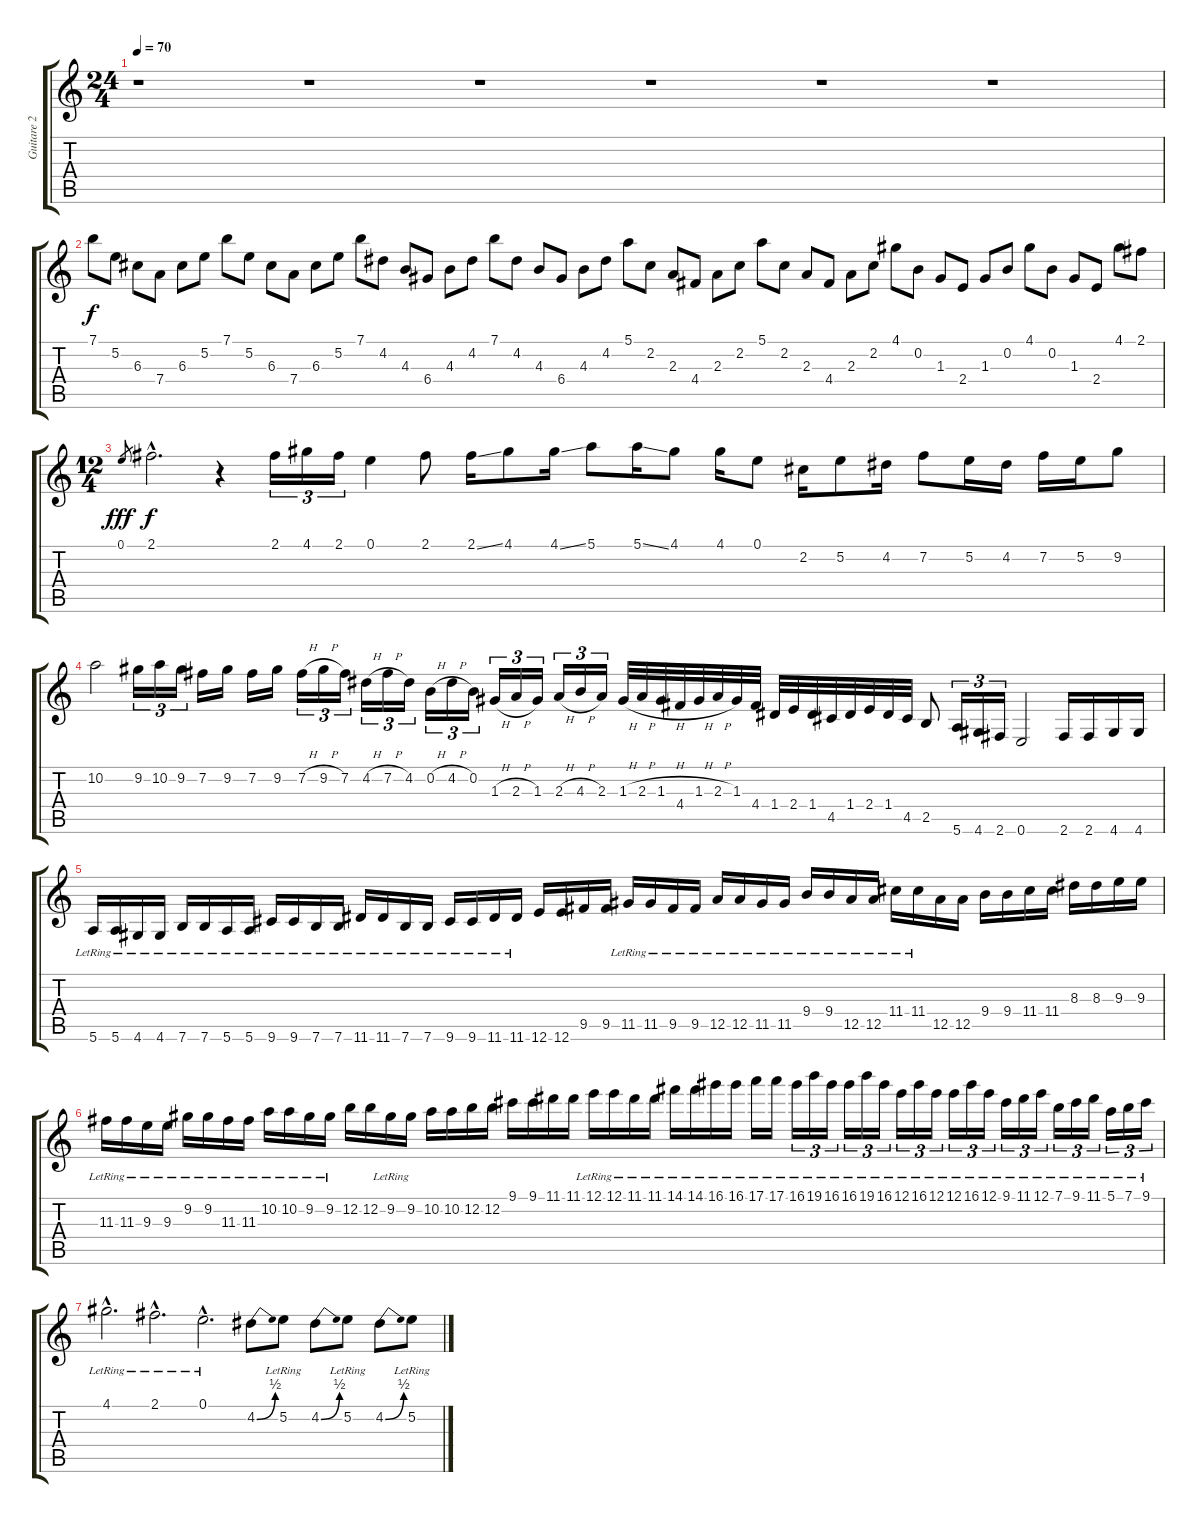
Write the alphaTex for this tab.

\track ("Guitare 2" "Guitare 2") {instrument electricguitarclean}
\staff {score tabs}
\tuning (E4 B3 G3 D3 A2 E2) {hide}
\ts (24 4)
\tempo 70
\clef g2
\ks c
r.1{dy f instrument electricguitarclean} r.1 r.1 r.1 r.1 r.1 |
7.1.8 5.2.8 6.3.8 7.4.8 6.3.8 5.2.8 7.1.8 5.2.8 6.3.8 7.4.8 6.3.8 5.2.8 7.1.8 4.2.8 4.3.8 6.4.8 4.3.8 4.2.8 7.1.8 4.2.8 4.3.8 6.4.8 4.3.8 4.2.8 5.1.8 2.2.8 2.3.8 4.4.8 2.3.8 2.2.8 5.1.8 2.2.8 2.3.8 4.4.8 2.3.8 2.2.8 4.1.8 0.2.8 1.3.8 2.4.8 1.3.8 0.2.8 4.1.8 0.2.8 1.3.8 2.4.8 4.1.8 2.1.8 |
\ts (12 4)
0.1.8{gr dy fff} 2.1{hac}.2{d dy f} r.4 2.1.16{tu (3 2)} 4.1.16{tu (3 2)} 2.1.16{tu (3 2)} 0.1.4 2.1.8 2.1{ss}.16 4.1.8 4.1{ss}.16 5.1.8 5.1{ss}.16 4.1.8 4.1.16 0.1.8 2.2.16 5.2.8 4.2.16 7.2.8 5.2.16 4.2.16 7.2.16 5.2.16 9.2.8 |
10.2.2 9.2.16{tu (3 2)} 10.2.16{tu (3 2)} 9.2.16{tu (3 2)} 7.2.16 9.2.16 7.2.16 9.2.16 7.2{h}.16{tu (3 2)} 9.2{h}.16{tu (3 2)} 7.2.16{tu (3 2)} 4.2{h}.16{tu (3 2)} 7.2{h}.16{tu (3 2)} 4.2.16{tu (3 2)} 0.2{h}.16{tu (3 2)} 4.2{h}.16{tu (3 2)} 0.2.16{tu (3 2)} 1.3{h}.16{tu (3 2)} 2.3{h}.16{tu (3 2)} 1.3.16{tu (3 2)} 2.3{h}.16{tu (3 2)} 4.3{h}.16{tu (3 2)} 2.3.16{tu (3 2)} 1.3{h}.32 2.3{h}.32 1.3{h}.32 4.4.32 1.3{h}.32 2.3{h}.32 1.3.32 4.4.32 1.4.32 2.4.32 1.4.32 4.5.32 1.4.32 2.4.32 1.4.32 4.5.32 2.5.8 5.6.16{tu (3 2)} 4.6.16{tu (3 2)} 2.6.16{tu (3 2)} 0.6.2 2.6.16 2.6.16 4.6.16 4.6.16 |
5.6{lr}.16 5.6{lr}.16 4.6{lr}.16 4.6{lr}.16 7.6{lr}.16 7.6{lr}.16 5.6{lr}.16 5.6{lr}.16 9.6{lr}.16 9.6{lr}.16 7.6{lr}.16 7.6{lr}.16 11.6{lr}.16 11.6{lr}.16 7.6{lr}.16 7.6{lr}.16 9.6{lr}.16 9.6{lr}.16 11.6{lr}.16 11.6{lr}.16 12.6.16 12.6.16 9.5.16 9.5.16 11.5{lr}.16 11.5{lr}.16 9.5{lr}.16 9.5{lr}.16 12.5{lr}.16 12.5{lr}.16 11.5{lr}.16 11.5{lr}.16 9.4{lr}.16 9.4{lr}.16 12.5{lr}.16 12.5{lr}.16 11.4{lr}.16 11.4{lr}.16 12.5.16 12.5.16 9.4.16 9.4.16 11.4.16 11.4.16 8.3.16 8.3.16 9.3.16 9.3.16 |
11.3{lr}.16 11.3{lr}.16 9.3{lr}.16 9.3{lr}.16 9.2{lr}.16 9.2{lr}.16 11.3{lr}.16 11.3{lr}.16 10.2{lr}.16 10.2{lr}.16 9.2{lr}.16 9.2{lr}.16 12.2.16 12.2.16 9.2{lr}.16 9.2{lr}.16 10.2.16 10.2.16 12.2.16 12.2.16 9.1.16 9.1.16 11.1.16 11.1.16 12.1{lr}.16 12.1{lr}.16 11.1{lr}.16 11.1{lr}.16 14.1{lr}.16 14.1{lr}.16 16.1{lr}.16 16.1{lr}.16 17.1{lr}.16 17.1{lr}.16 16.1{lr}.16{tu (3 2)} 19.1{lr}.16{tu (3 2)} 16.1{lr}.16{tu (3 2)} 16.1{lr}.16{tu (3 2)} 19.1{lr}.16{tu (3 2)} 16.1{lr}.16{tu (3 2)} 12.1{lr}.16{tu (3 2)} 16.1{lr}.16{tu (3 2)} 12.1{lr}.16{tu (3 2)} 12.1{lr}.16{tu (3 2)} 16.1{lr}.16{tu (3 2)} 12.1{lr}.16{tu (3 2)} 9.1{lr}.16{tu (3 2)} 11.1{lr}.16{tu (3 2)} 12.1{lr}.16{tu (3 2)} 7.1{lr}.16{tu (3 2)} 9.1{lr}.16{tu (3 2)} 11.1{lr}.16{tu (3 2)} 5.1{lr}.16{tu (3 2)} 7.1{lr}.16{tu (3 2)} 9.1{lr}.16{tu (3 2)} |
4.1{hac lr}.2{d} 2.1{hac lr}.2{d} 0.1{hac lr}.2{d} 4.2{be (bend 0 0 60 2)}.8 5.2{lr}.8 4.2{be (bend 0 0 60 2)}.8 5.2{lr}.8 4.2{be (bend 0 0 60 2)}.8 5.2{lr}.8
